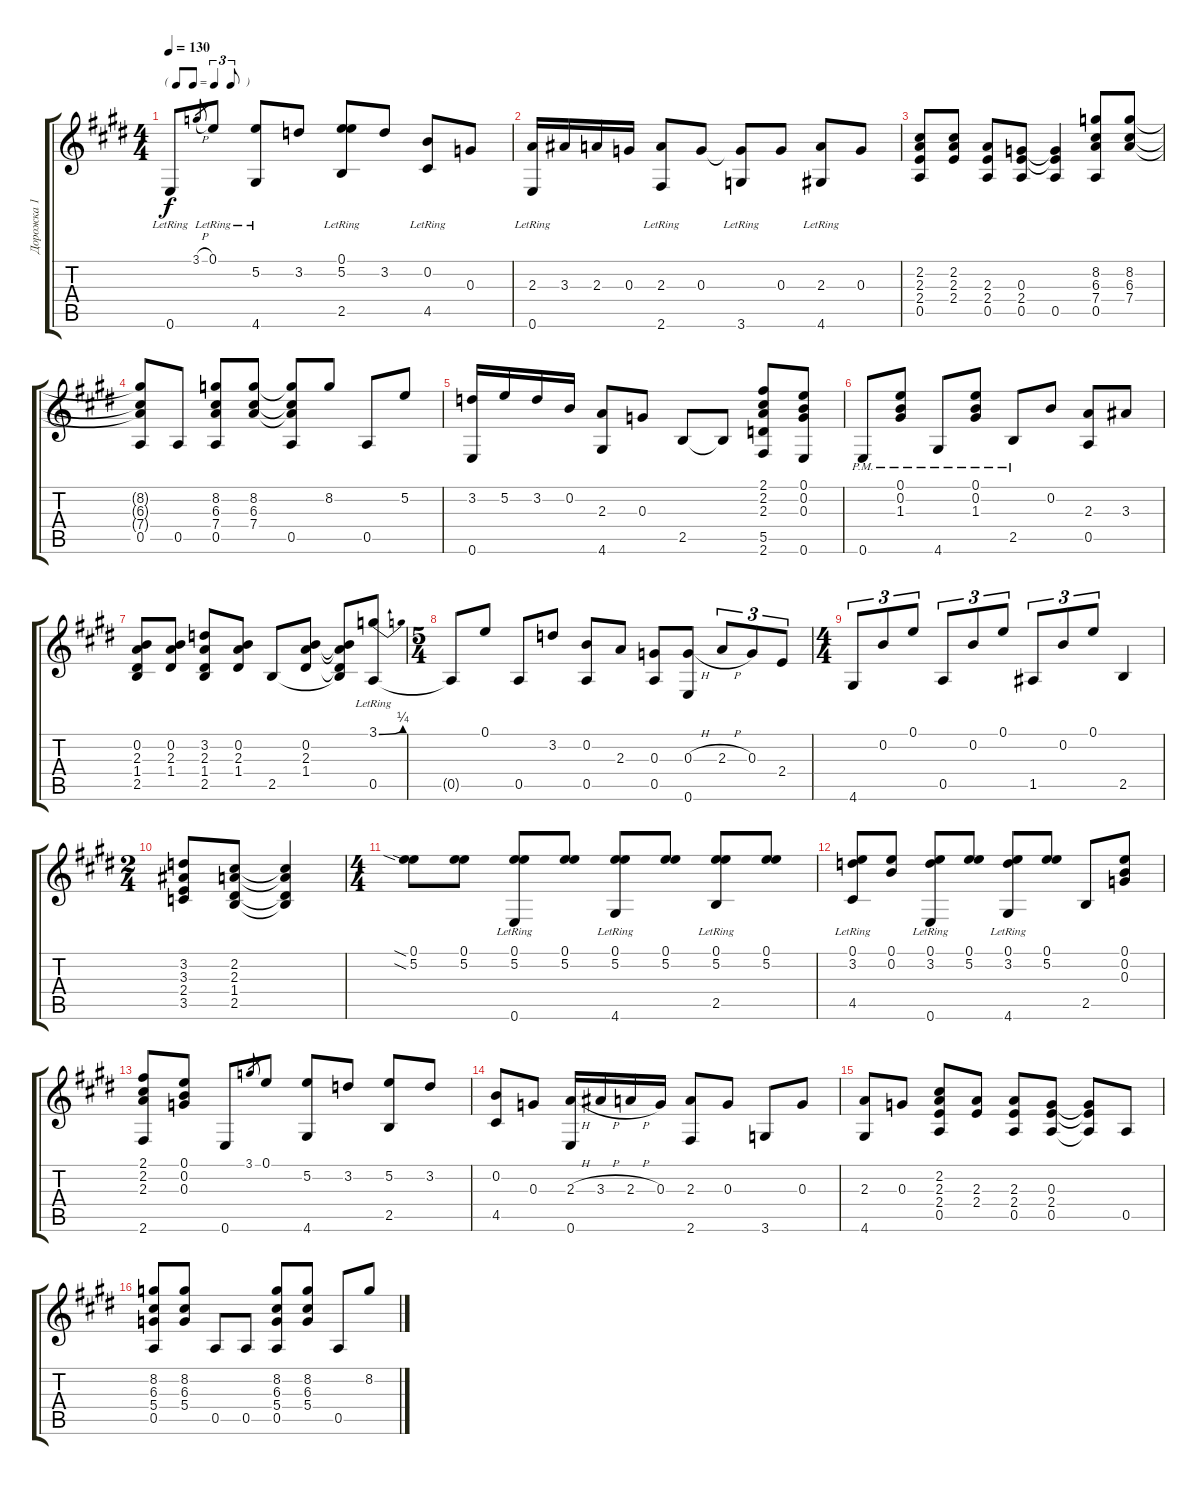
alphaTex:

\track ("Дорожка 1" "Дорожка 1") {instrument acousticguitarnylon}
\staff {score tabs}
\tuning (E4 B3 G3 D3 A2 E2) {hide}
\ts (4 4)
\tf triplet8th
\tempo 130
\clef g2
\ks e
0.6{lr}.8{dy f} 3.1{h}.8{gr} 0.1{lr}.8 (5.2 4.6{lr}).8 3.2.8 (0.1 5.2 2.5{lr}).8 3.2.8 (0.2 4.5{lr}).8 0.3.8 |
(2.3 0.6{lr}).16 3.3.16 2.3.16 0.3.16 (2.3 2.6{lr}).8 0.3.8 (0.3{t} 3.6{lr}).8 0.3.8 (2.3 4.6{lr}).8 0.3.8 |
(2.2 2.3 2.4 0.5).8 (2.2 2.3 2.4).8 (2.3 2.4 0.5).8 (0.3 2.4 0.5).8 (0.3{t} 2.4{t} 0.5).4 (8.2 6.3 7.4 0.5).8 (8.2 6.3 7.4).8 |
(8.2{t} 6.3{t} 7.4{t} 0.5).8 0.5.8 (8.2 6.3 7.4 0.5).8 (8.2 6.3 7.4).8 (8.2{t} 6.3{t} 7.4{t} 0.5).8 8.2.8 0.5.8 5.2.8 |
(3.2 0.6).16 5.2.16 3.2.16 0.2.16 (2.3 4.6).8 0.3.8 2.5.8 2.5{t}.8 (2.1 2.2 2.3 5.5 2.6).8 (0.1 0.2 0.3 0.6).8 |
0.6{pm}.8 (0.1{pm} 0.2{pm} 1.3{pm}).8 4.6{pm}.8 (0.1{pm} 0.2{pm} 1.3{pm}).8 2.5{pm}.8 0.2.8 (2.3 0.5).8 3.3.8 |
(0.2 2.3 1.4 2.5).8 (0.2 2.3 1.4).8 (3.2 2.3 1.4 2.5).8 (0.2 2.3 1.4).8 2.5.8 (0.2 2.3 1.4).8 (0.2{t} 2.3{t} 1.4{t} 2.5{t}).8 (3.1{be (bend 0 0 60 1)} 0.5{lr}).8 |
\ts (5 4)
0.5{t}.8 0.1.8 0.5.8 3.2.8 (0.2 0.5).8 2.3.8 (0.3 0.5).8 (0.3{h} 0.6).8 2.3{h}.8{tu (3 2)} 0.3.8{tu (3 2)} 2.4.8{tu (3 2)} |
\ts (4 4)
4.6.8{tu (3 2)} 0.2.8{tu (3 2)} 0.1.8{tu (3 2)} 0.5.8{tu (3 2)} 0.2.8{tu (3 2)} 0.1.8{tu (3 2)} 1.5.8{tu (3 2)} 0.2.8{tu (3 2)} 0.1.8{tu (3 2)} 2.5.4 |
\ts (2 4)
(3.2 3.3 2.4 3.5).8 (2.2 2.3 1.4 2.5).8 (2.2{t} 2.3{t} 1.4{t} 2.5{t}).4 |
\ts (4 4)
(0.1{sia} 5.2{sia}).8 (0.1 5.2).8 (0.1 5.2 0.6{lr}).8 (0.1 5.2).8 (0.1 5.2 4.6{lr}).8 (0.1 5.2).8 (0.1 5.2 2.5{lr}).8 (0.1 5.2).8 |
(0.1 3.2 4.5{lr}).8 (0.1 0.2).8 (0.1 3.2 0.6{lr}).8 (0.1 5.2).8 (0.1 3.2 4.6{lr}).8 (0.1 5.2).8 2.5.8 (0.1 0.2 0.3).8 |
(2.1 2.2 2.3 2.6).8 (0.1 0.2 0.3).8 0.6.8 3.1.8{gr} 0.1.8 (5.2 4.6).8 3.2.8 (5.2 2.5).8 3.2.8 |
(0.2 4.5).8 0.3.8 (2.3{h} 0.6).16 3.3{h}.16 2.3{h}.16 0.3.16 (2.3 2.6).8 0.3.8 3.6.8 0.3.8 |
(2.3 4.6).8 0.3.8 (2.2 2.3 2.4 0.5).8 (2.3 2.4).8 (2.3 2.4 0.5).8 (0.3 2.4 0.5).8 (0.3{t} 2.4{t} 0.5{t}).8 0.5.8 |
(8.2 6.3 5.4 0.5).8 (8.2 6.3 5.4).8 0.5.8 0.5.8 (8.2 6.3 5.4 0.5).8 (8.2 6.3 5.4).8 0.5.8 8.2.8
